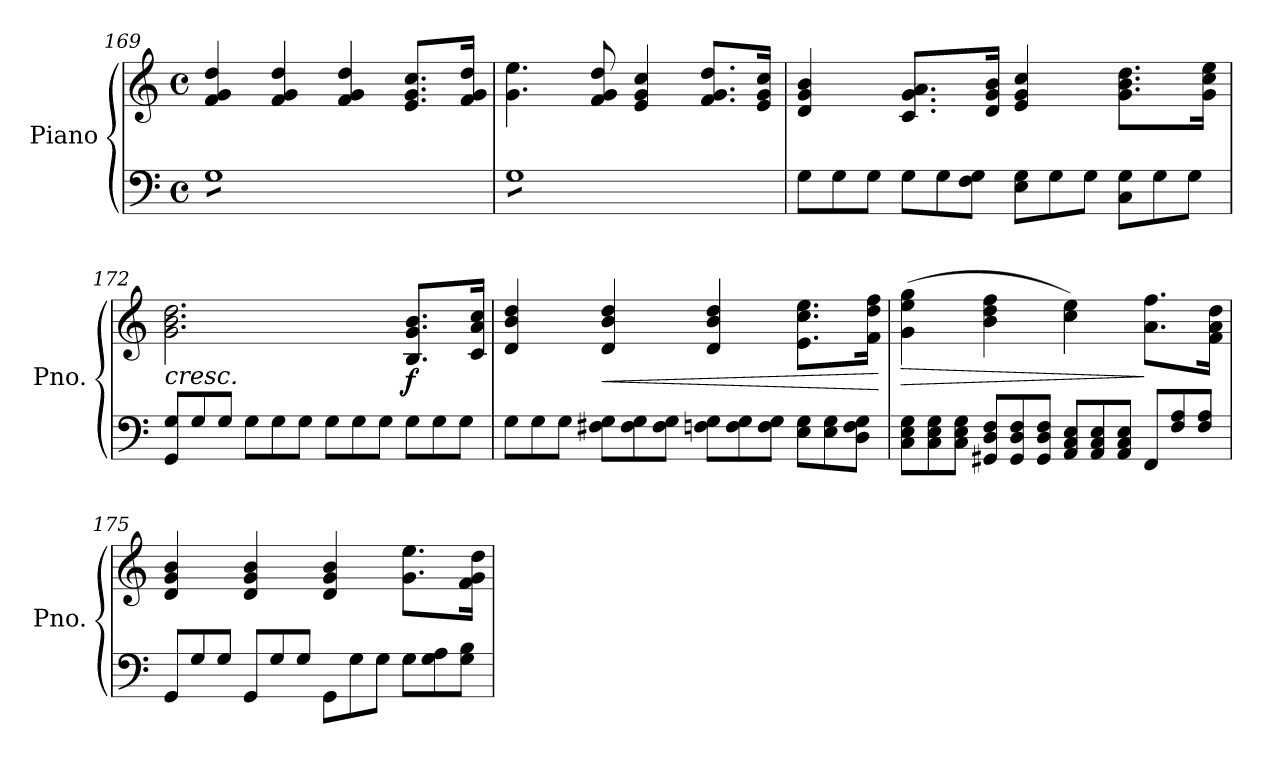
**kern	**kern	**dynam
*part1	*part1	*part1
*staff2	*staff1	*staff1/2
*I"Piano	*	*
*I'Pno.	*	*
*clefF4	*clefG2	*
*k[]	*k[]	*
*M4/4	*M4/4	*
*met(c)	*met(c)	*
=169	=169	=169
*tremolo	*	*
12GL	4f/ 4g/ 4dd/	.
12G	.	.
12G	.	.
12G	4f/ 4g/ 4dd/	.
12G	.	.
12G	.	.
12G	4f/ 4g/ 4dd/	.
12G	.	.
12G	.	.
12G	8.e/ 8.g/ 8.cc/L	.
12G	.	.
12GJ	.	.
.	16f/ 16g/ 16dd/Jk	.
=170	=170	=170
12GL	4.g\ 4.ee\	.
12G	.	.
12G	.	.
12G	.	.
12G	.	.
.	8f/ 8g/ 8dd/	.
12G	.	.
12G	4e/ 4g/ 4cc/	.
12G	.	.
12G	.	.
12G	8.f/ 8.g/ 8.dd/L	.
12G	.	.
12GJ	.	.
*Xtremolo	*	*
.	16e/ 16g/ 16cc/Jk	.
!!LO:LB:g=z
=171	=171	=171
*Xtuplet	*	*
12G\L	4d/ 4g/ 4b/	.
12G\	.	.
12G\J	.	.
12G\L	8.c/ 8.g/ 8.a/L	.
12G\	.	.
12F\ 12G\J	.	.
.	16d/ 16g/ 16b/Jk	.
12E\ 12G\L	4e/ 4g/ 4cc/	.
12G\	.	.
12G\J	.	.
12C\ 12G\L	8.g\ 8.b\ 8.dd\L	.
12G\	.	.
12G\J	.	.
.	16g\ 16cc\ 16ee\Jk	.
=172	=172	=172
!	!	!LO:HP:b
12GG/ 12G/L	2.g\ 2.b\ 2.dd\	<
12G/	.	.
12G/J	.	.
12G\L	.	.
12G\	.	.
12G\J	.	.
12G\L	.	.
12G\	.	.
12G\J	.	.
!	!	!LO:DY:b
12G\L	8.B/ 8.g/ 8.b/L	f
12G\	.	.
12G\J	.	.
.	16c/ 16a/ 16cc/Jk	[
=173	=173	=173
12G\L	4d/ 4b/ 4dd/	.
12G\	.	.
12G\J	.	.
!	!	!LO:HP:b
12F#X\ 12G\L	4d/ 4b/ 4dd/	<
12F#\ 12G\	.	.
12F#\ 12G\J	.	.
12Fn\ 12G\L	4d/ 4b/ 4dd/	.
12F\ 12G\	.	.
12F\ 12G\J	.	.
12E\ 12G\L	8.e\ 8.cc\ 8.ee\L	.
12E\ 12G\	.	.
12D\ 12F\ 12G\J	.	.
.	16f\ 16dd\ 16ff\Jk	.
.	.	[
!!LO:LB:g=z
=174	=174	=174
!	!	!LO:HP:b
12C\ 12E\ 12G\L	(4g\ 4ee\ 4gg\	>
12C\ 12E\ 12G\	.	.
12C\ 12E\ 12G\J	.	.
12GG#X/ 12D/ 12F/L	4b\ 4dd\ 4ff\	.
12GG#/ 12D/ 12F/	.	.
12GG#/ 12D/ 12F/J	.	.
12AA/ 12C/ 12E/L	4cc\ 4ee\)	.
12AA/ 12C/ 12E/	.	.
12AA/ 12C/ 12E/J	.	.
12FF/L	8.a\ 8.ff\L	]
12F/ 12A/	.	.
12F/ 12A/J	.	.
.	16f\ 16a\ 16dd\Jk	.
=175	=175	=175
12GG/L	4d/ 4g/ 4b/	.
12G/	.	.
12G/J	.	.
12GG/L	4d/ 4g/ 4b/	.
12G/	.	.
12G/J	.	.
12GG\L	4d/ 4g/ 4b/	.
12G\	.	.
12G\J	.	.
12G\L	8.g\ 8.ee\L	.
12G\ 12A\	.	.
12G\ 12B\J	.	.
.	16f\ 16g\ 16dd\Jk	.
=	=	=
*-	*-	*-
